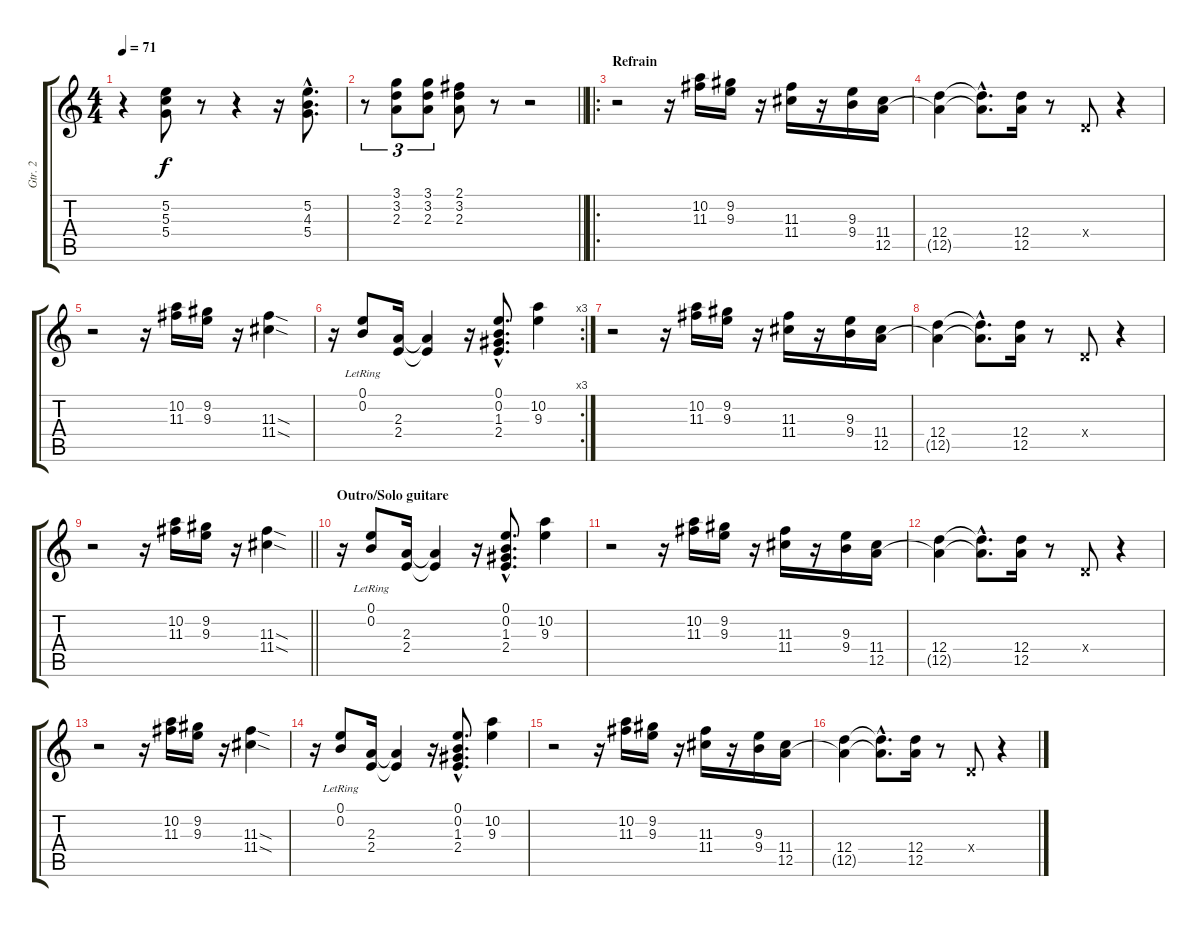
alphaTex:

\track ("Gtr. 2" "Gtr. 2") {instrument electricguitarclean}
\staff {score tabs}
\tuning (E4 B3 G3 D3 A2 E2) {hide}
\ts (4 4)
\tempo 71
\clef g2
\ks c
r.4{dy f} (5.2 5.3 5.4).8 r.8 r.4 r.16 (5.2{hac} 4.3{hac} 5.4{hac}).8{d} |
\barLineRight lightlight
r.8{tu (3 2)} (3.1 3.2 2.3).8{tu (3 2)} (3.1 3.2 2.3).8{tu (3 2)} (2.1 3.2 2.3).8 r.8 r.2 |
\ro
\section ("" "Refrain")
r.2 r.16 (10.2 11.3).16 (9.2 9.3).16 r.16 (11.3 11.4).16 r.16 (9.3 9.4).16 (11.4 12.5).16 |
(12.4 12.5{t}).4 (12.4{hac t} 12.5{hac t}).8{d} (12.4 12.5).16 r.8 0.4{x}.8 r.4 |
r.2 r.16 (10.2 11.3).16 (9.2 9.3).16 r.16 (11.3{sod} 11.4{sod}).4 |
\rc 3
r.16 (0.1{lr} 0.2{lr}).8 (2.3 2.4).16 (2.3{t} 2.4{t}).4 r.16 (0.1{hac} 0.2{hac} 1.3{hac} 2.4{hac}).8{d} (10.2 9.3).4 |
r.2 r.16 (10.2 11.3).16 (9.2 9.3).16 r.16 (11.3 11.4).16 r.16 (9.3 9.4).16 (11.4 12.5).16 |
(12.4 12.5{t}).4 (12.4{hac t} 12.5{hac t}).8{d} (12.4 12.5).16 r.8 0.4{x}.8 r.4 |
\barLineRight lightlight
r.2 r.16 (10.2 11.3).16 (9.2 9.3).16 r.16 (11.3{sod} 11.4{sod}).4 |
\section ("" "Outro/Solo guitare")
r.16 (0.1{lr} 0.2{lr}).8 (2.3 2.4).16 (2.3{t} 2.4{t}).4 r.16 (0.1{hac} 0.2{hac} 1.3{hac} 2.4{hac}).8{d} (10.2 9.3).4 |
r.2 r.16 (10.2 11.3).16 (9.2 9.3).16 r.16 (11.3 11.4).16 r.16 (9.3 9.4).16 (11.4 12.5).16 |
(12.4 12.5{t}).4 (12.4{hac t} 12.5{hac t}).8{d} (12.4 12.5).16 r.8 0.4{x}.8 r.4 |
r.2 r.16 (10.2 11.3).16 (9.2 9.3).16 r.16 (11.3{sod} 11.4{sod}).4 |
r.16 (0.1{lr} 0.2{lr}).8 (2.3 2.4).16 (2.3{t} 2.4{t}).4 r.16 (0.1{hac} 0.2{hac} 1.3{hac} 2.4{hac}).8{d} (10.2 9.3).4 |
r.2 r.16 (10.2 11.3).16 (9.2 9.3).16 r.16 (11.3 11.4).16 r.16 (9.3 9.4).16 (11.4 12.5).16 |
(12.4 12.5{t}).4 (12.4{hac t} 12.5{hac t}).8{d} (12.4 12.5).16 r.8 0.4{x}.8 r.4
